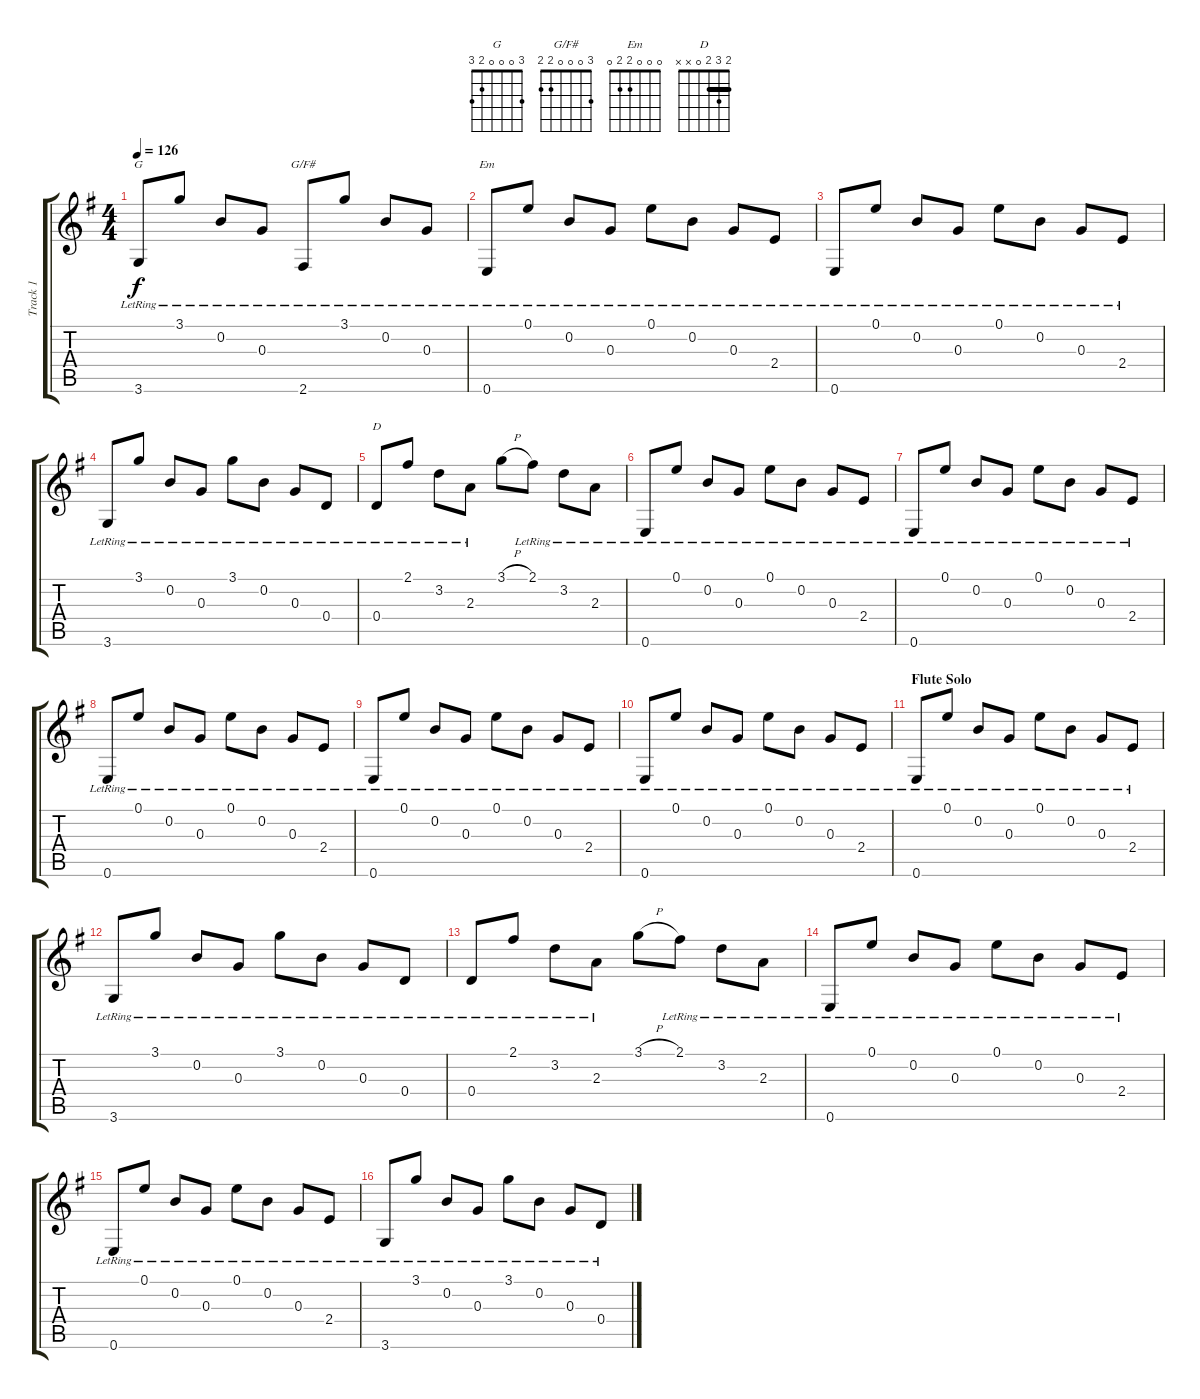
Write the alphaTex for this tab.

\track ("Track 1" "Track 1") {instrument acousticguitarsteel}
\staff {score tabs}
\tuning (E4 B3 G3 D3 A2 E2) {hide}
\chord ("G" 3 0 0 0 2 3)
\chord ("G/F#" 3 0 0 0 2 2)
\chord ("Em" 0 0 0 2 2 0)
\chord ("D" 2 3 2 0 x x) {barre 2}
\ts (4 4)
\tempo 126
\clef g2
\ks eminor
3.6{lr}.8{ch "G" dy f} 3.1{lr}.8 0.2{lr}.8 0.3{lr}.8 2.6{lr}.8{ch "G/F#"} 3.1{lr}.8 0.2{lr}.8 0.3{lr}.8 |
0.6{lr}.8{ch "Em"} 0.1{lr}.8 0.2{lr}.8 0.3{lr}.8 0.1{lr}.8 0.2{lr}.8 0.3{lr}.8 2.4{lr}.8 |
0.6{lr}.8 0.1{lr}.8 0.2{lr}.8 0.3{lr}.8 0.1{lr}.8 0.2{lr}.8 0.3{lr}.8 2.4{lr}.8 |
3.6{lr}.8 3.1{lr}.8 0.2{lr}.8 0.3{lr}.8 3.1{lr}.8 0.2{lr}.8 0.3{lr}.8 0.4{lr}.8 |
0.4{lr}.8{ch "D"} 2.1{lr}.8 3.2{lr}.8 2.3{lr}.8 3.1{h}.8 2.1{lr}.8 3.2{lr}.8 2.3{lr}.8 |
0.6{lr}.8 0.1{lr}.8 0.2{lr}.8 0.3{lr}.8 0.1{lr}.8 0.2{lr}.8 0.3{lr}.8 2.4{lr}.8 |
0.6{lr}.8 0.1{lr}.8 0.2{lr}.8 0.3{lr}.8 0.1{lr}.8 0.2{lr}.8 0.3{lr}.8 2.4{lr}.8 |
0.6{lr}.8 0.1{lr}.8 0.2{lr}.8 0.3{lr}.8 0.1{lr}.8 0.2{lr}.8 0.3{lr}.8 2.4{lr}.8 |
0.6{lr}.8 0.1{lr}.8 0.2{lr}.8 0.3{lr}.8 0.1{lr}.8 0.2{lr}.8 0.3{lr}.8 2.4{lr}.8 |
0.6{lr}.8 0.1{lr}.8 0.2{lr}.8 0.3{lr}.8 0.1{lr}.8 0.2{lr}.8 0.3{lr}.8 2.4{lr}.8 |
\section ("" "Flute Solo")
0.6{lr}.8 0.1{lr}.8 0.2{lr}.8 0.3{lr}.8 0.1{lr}.8 0.2{lr}.8 0.3{lr}.8 2.4{lr}.8 |
3.6{lr}.8 3.1{lr}.8 0.2{lr}.8 0.3{lr}.8 3.1{lr}.8 0.2{lr}.8 0.3{lr}.8 0.4{lr}.8 |
0.4{lr}.8 2.1{lr}.8 3.2{lr}.8 2.3{lr}.8 3.1{h}.8 2.1{lr}.8 3.2{lr}.8 2.3{lr}.8 |
0.6{lr}.8 0.1{lr}.8 0.2{lr}.8 0.3{lr}.8 0.1{lr}.8 0.2{lr}.8 0.3{lr}.8 2.4{lr}.8 |
0.6{lr}.8 0.1{lr}.8 0.2{lr}.8 0.3{lr}.8 0.1{lr}.8 0.2{lr}.8 0.3{lr}.8 2.4{lr}.8 |
3.6{lr}.8 3.1{lr}.8 0.2{lr}.8 0.3{lr}.8 3.1{lr}.8 0.2{lr}.8 0.3{lr}.8 0.4{lr}.8
